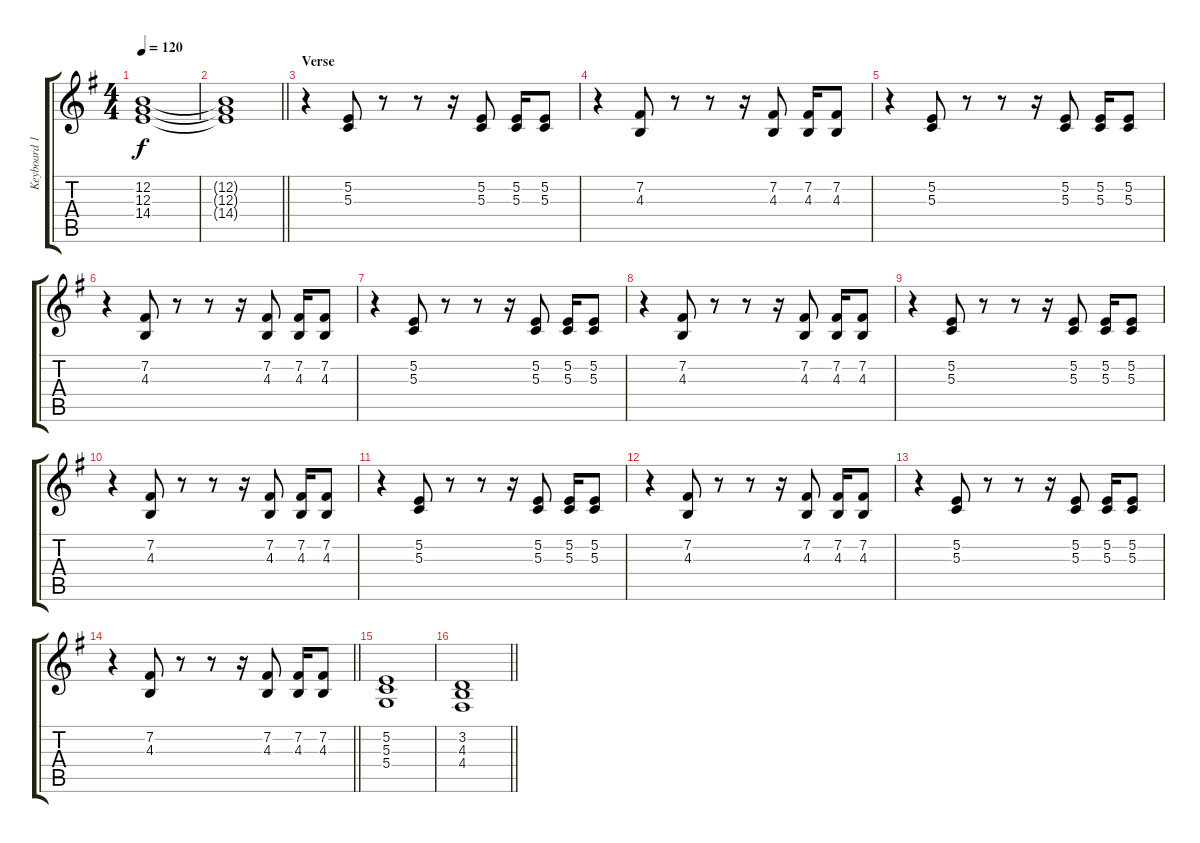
\track ("Keyboard 1" "Keyboard 1") {instrument stringensemble1}
\staff {score tabs}
\tuning (E4 B3 G3 D3 A2 E2) {hide}
\ts (4 4)
\tempo 120
\clef g2
\ks g
(12.2 12.3 14.4).1{dy f} |
\barLineRight lightlight
(12.2{t} 12.3{t} 14.4{t}).1 |
\section ("" "Verse")
r.4{instrument drawbarorgan} (5.2 5.3).8 r.8 r.8 r.16 (5.2 5.3).8 (5.2 5.3).16 (5.2 5.3).8 |
r.4 (7.2 4.3).8 r.8 r.8 r.16 (7.2 4.3).8 (7.2 4.3).16 (7.2 4.3).8 |
r.4 (5.2 5.3).8 r.8 r.8 r.16 (5.2 5.3).8 (5.2 5.3).16 (5.2 5.3).8 |
r.4 (7.2 4.3).8 r.8 r.8 r.16 (7.2 4.3).8 (7.2 4.3).16 (7.2 4.3).8 |
r.4 (5.2 5.3).8 r.8 r.8 r.16 (5.2 5.3).8 (5.2 5.3).16 (5.2 5.3).8 |
r.4 (7.2 4.3).8 r.8 r.8 r.16 (7.2 4.3).8 (7.2 4.3).16 (7.2 4.3).8 |
r.4 (5.2 5.3).8 r.8 r.8 r.16 (5.2 5.3).8 (5.2 5.3).16 (5.2 5.3).8 |
r.4 (7.2 4.3).8 r.8 r.8 r.16 (7.2 4.3).8 (7.2 4.3).16 (7.2 4.3).8 |
r.4 (5.2 5.3).8 r.8 r.8 r.16 (5.2 5.3).8 (5.2 5.3).16 (5.2 5.3).8 |
r.4 (7.2 4.3).8 r.8 r.8 r.16 (7.2 4.3).8 (7.2 4.3).16 (7.2 4.3).8 |
r.4 (5.2 5.3).8 r.8 r.8 r.16 (5.2 5.3).8 (5.2 5.3).16 (5.2 5.3).8 |
\barLineRight lightlight
r.4 (7.2 4.3).8 r.8 r.8 r.16 (7.2 4.3).8 (7.2 4.3).16 (7.2 4.3).8 |
(5.2 5.3 5.4).1 |
\barLineRight lightlight
(3.2 4.3 4.4).1
